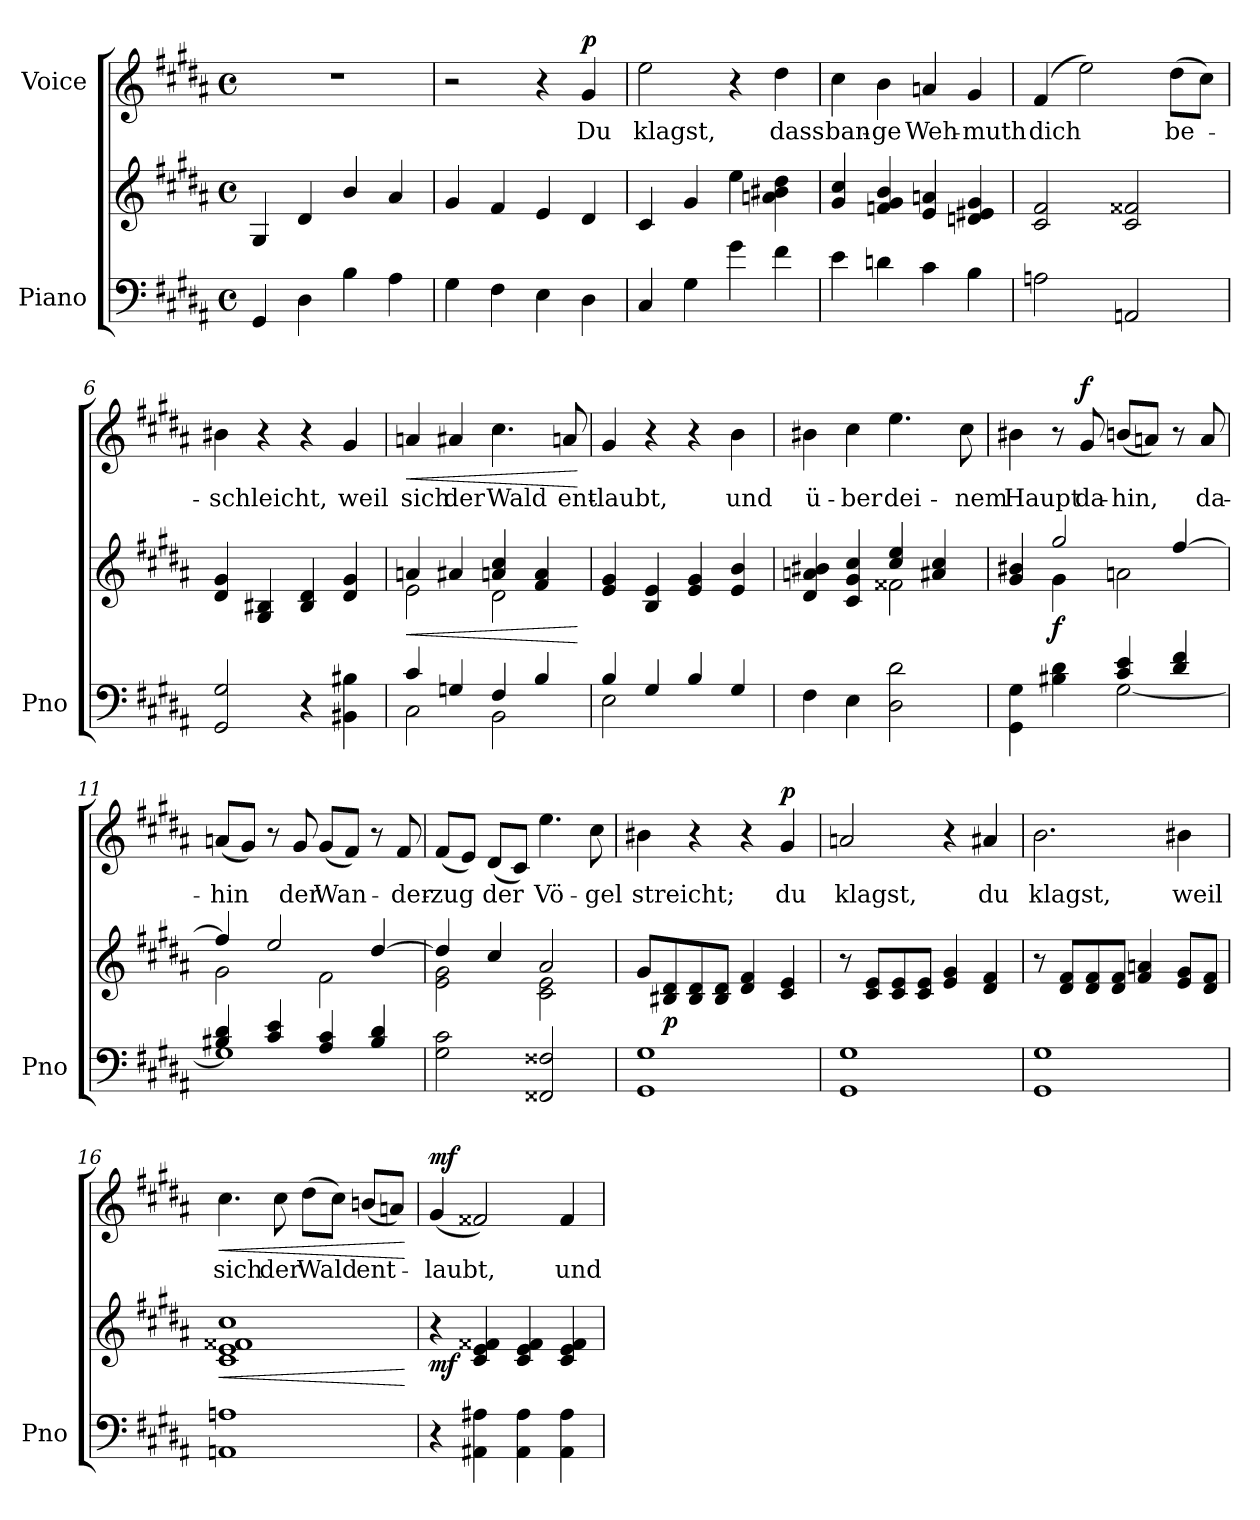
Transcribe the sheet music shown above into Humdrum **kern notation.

**kern	**kern	**dynam	**kern	**text	**dynam
*part2	*part2	*part2	*part1	*part1	*part1
*staff3	*staff2	*staff2/3	*staff1	*staff1	*staff1
*I"Piano	*	*	*I"Voice	*	*
*I'Pno	*	*	*	*	*
*clefF4	*clefG2	*	*clefG2	*	*
*k[f#c#g#d#a#]	*k[f#c#g#d#a#]	*	*k[f#c#g#d#a#]	*	*
*M4/4	*M4/4	*	*M4/4	*	*
*met(c)	*met(c)	*	*met(c)	*	*
*MM100	*MM100	*	*MM100	*	*
=1	=1	=1	=1	=1	=1
!	!	!LO:DY:b	!	!	!
!	!	!LO:DY:n=1:b	!	!	!
4GG#/	4G#/	p other-dynamics	1r	.	.
4D#\	4d#/	.	.	.	.
4B\	4b/	.	.	.	.
4A#\	4a#/	.	.	.	.
=2	=2	=2	=2	=2	=2
4G#\	4g#/	.	2r	.	.
4F#\	4f#/	.	.	.	.
4E\	4e/	.	4r	.	.
!	!	!	!	!LO:LY:b	!LO:DY:a
4D#\	4d#/	.	4g#/	Du	p
=3	=3	=3	=3	=3	=3
!	!	!	!	!LO:LY:b	!
4C#/	4c#/	.	2ee\	klagst,	.
4G#\	4g#/	.	.	.	.
4g#\	4ee\	.	4r	.	.
!	!	!	!	!LO:LY:b	!
4f#\	4an\ 4b#X\ 4dd#\	.	4dd#\	dass	.
=4	=4	=4	=4	=4	=4
!	!	!	!	!LO:LY:b	!
4e\	4g#/ 4cc#/	.	4cc#\	ban-	.
!	!	!	!	!LO:LY:b	!
4dn\	4fn/ 4g#/ 4b/	.	4b\	-ge	.
!	!	!	!	!LO:LY:b	!
4c#\	4e/ 4an/	.	4an/	Weh-	.
!	!	!	!	!LO:LY:b	!
4B\	4dn/ 4e#X/ 4g#/	.	4g#/	-muth	.
!!LO:LB:g=z
=5	=5	=5	=5	=5	=5
!	!	!	!	!LO:LY:b	!
2An\	2c#/ 2f#/	.	(>4f#/	dich	.
.	.	.	2ee\)	.	.
2AAn/	2c#/ 2f##X/	.	.	.	.
!	!	!	!	!LO:LY:b	!
.	.	.	(>8dd#\L	be-	.
.	.	.	8cc#\J)	.	.
=6	=6	=6	=6	=6	=6
!	!	!	!	!LO:LY:b	!
2GG#/ 2G#/	4d#/ 4g#/	.	4b#X\	-schleicht,	.
.	4G#/ 4B#X/	.	4r	.	.
4r	4B#/ 4d#/	.	4r	.	.
!	!	!	!	!LO:LY:b	!
4BB#X\ 4B#X\	4d#/ 4g#/	.	4g#/	weil	.
=7	=7	=7	=7	=7	=7
*^	*	*	*	*	*
!	!	!	!LO:HP:b	!	!LO:LY:b	!LO:HP:b
*	*	*^	*	*	*	*
4c#/	2C#\	4an/	2e\	<	4an/	sich	<
!	!	!	!	!	!	!LO:LY:b	!
4Gn/	.	4a#X/	.	.	4a#X/	der	.
!	!	!	!	!	!	!LO:LY:b	!
4F#/	2BB\	4an/ 4cc#/	2d#\	.	4.cc#\	Wald	.
4B/	.	4f#/ 4a/	.	.	.	.	.
!	!	!	!	!	!	!LO:LY:b	!
.	.	.	.	.	8an/	ent-	.
*v	*v	*	*	*	*	*	*
*	*v	*v	*	*	*	*
.	.	[	.	.	[
=8	=8	=8	=8	=8	=8
*^	*	*	*	*	*
!	!	!	!	!	!LO:LY:b	!
4B/	2E\	4e/ 4g#/	.	4g#/	-laubt,	.
4G#/	.	4B/ 4e/	.	4r	.	.
4B/	2ryy	4e/ 4g#/	.	4r	.	.
!	!	!	!	!	!LO:LY:b	!
4G#/	.	4e/ 4b/	.	4b\	und	.
*v	*v	*	*	*	*	*
=9	=9	=9	=9	=9	=9
*	*^	*	*	*	*
!	!	!	!	!	!LO:LY:b	!
4F#\	4d#/ 4an/ 4b#X/	2ryy	.	4b#X\	ü-	.
!	!	!	!	!	!LO:LY:b	!
4E\	4c#/ 4g#/ 4cc#/	.	.	4cc#\	-ber	.
!	!	!	!	!	!LO:LY:b	!
2D#\ 2d#\	4cc#/ 4ee/	2f##X\	.	4.ee\	dei-	.
.	4a#X/ 4cc#/	.	.	.	.	.
!	!	!	!	!	!LO:LY:b	!
.	.	.	.	8cc#\	-nem	.
!!LO:LB:g=z
=10	=10	=10	=10	=10	=10	=10
*^	*	*	*	*	*	*
!	!	!	!	!	!	!LO:LY:b	!
2rFyy	4GG#\ 4G#\	4g#/ 4b#X/	4rgyy	.	4b#X\	Haupt	.
!	!	!	!	!LO:DY:b	!	!	!
.	4B#X\ 4d#\	2gg#/	4g#\	f	8r	.	.
!	!	!	!	!	!	!LO:LY:b	!LO:DY:a
.	.	.	.	.	8g#/	da-	f
!	!	!	!	!	!	!LO:LY:b	!
4c#/ 4e/	[2G#\	.	2an\	.	(<8bn/L	-hin,	.
.	.	.	.	.	8an/J)	.	.
4d#/ 4f#/	.	[4ff#/	.	.	8r	.	.
!	!	!	!	!	!	!LO:LY:b	!
.	.	.	.	.	8a/	da-	.
=11	=11	=11	=11	=11	=11	=11	=11
!	!	!	!	!	!	!LO:LY:b	!
4B#X/ 4d#/	1G#]	4ff#/]	2g#\	.	(<8an/L	-hin	.
.	.	.	.	.	8g#/J)	.	.
4c#/ 4e/	.	2ee/	.	.	8r	.	.
!	!	!	!	!	!	!LO:LY:b	!
.	.	.	.	.	8g#/	der	.
!	!	!	!	!	!	!LO:LY:b	!
4A#/ 4c#/	.	.	2f#\	.	(<8g#/L	Wan-	.
.	.	.	.	.	8f#/J)	.	.
4B#/ 4d#/	.	[4dd#/	.	.	8r	.	.
!	!	!	!	!	!	!LO:LY:b	!
.	.	.	.	.	8f#/	-der-	.
*v	*v	*	*	*	*	*	*
=12	=12	=12	=12	=12	=12	=12
!	!	!	!	!	!LO:LY:b	!
2G#\ 2c#\	4dd#/]	2e\ 2g#\	.	(<8f#/L	-zug	.
.	.	.	.	8e/J)	.	.
!	!	!	!	!	!LO:LY:b	!
.	4cc#/	.	.	(<8d#/L	der	.
.	.	.	.	8c#/J)	.	.
!	!	!	!	!	!LO:LY:b	!
2FF##X/ 2F##X/	2a#/	2c#\ 2e\	.	4.ee\	Vö-	.
!	!	!	!	!	!LO:LY:b	!
.	.	.	.	8cc#\	-gel	.
*	*v	*v	*	*	*	*
=13	=13	=13	=13	=13	=13
!	!	!	!	!LO:LY:b	!
1GG# 1G#	8g#/L	.	4b#X\	streicht;	.
!	!	!LO:DY:b	!	!	!
.	8B#X/ 8d#/	p	.	.	.
.	8B#/ 8d#/	.	4r	.	.
.	8B#/ 8d#/J	.	.	.	.
.	4d#/ 4f#/	.	4r	.	.
!	!	!	!	!LO:LY:b	!LO:DY:a
.	4c#/ 4e/	.	4g#/	du	p
!!LO:PB:g=z
=14	=14	=14	=14	=14	=14
!	!	!	!	!LO:LY:b	!
1GG# 1G#	8r	.	2an/	klagst,	.
.	8c#/ 8e/L	.	.	.	.
.	8c#/ 8e/	.	.	.	.
.	8c#/ 8e/J	.	.	.	.
.	4e/ 4g#/	.	4r	.	.
!	!	!	!	!LO:LY:b	!
.	4d#/ 4f#/	.	4a#X/	du	.
=15	=15	=15	=15	=15	=15
!	!	!	!	!LO:LY:b	!
1GG# 1G#	8r	.	2.b\	klagst,	.
.	8d#/ 8f#/L	.	.	.	.
.	8d#/ 8f#/	.	.	.	.
.	8d#/ 8f#/J	.	.	.	.
.	4f#/ 4an/	.	.	.	.
!	!	!	!	!LO:LY:b	!
.	8e/ 8g#/L	.	4b#X\	weil	.
.	8d#/ 8f#/J	.	.	.	.
=16	=16	=16	=16	=16	=16
!	!	!LO:HP:b	!	!LO:LY:b	!LO:HP:b
1AAn 1An	1c# 1e 1f##X 1cc#	<	4.cc#\	sich	<
!	!	!	!	!LO:LY:b	!
.	.	.	8cc#\	der	.
!	!	!	!	!LO:LY:b	!
.	.	.	(>8dd#\L	Wald	.
.	.	.	8cc#\J)	.	.
!	!	!	!	!LO:LY:b	!
.	.	.	(<8bn/L	ent-	.
.	.	.	8an/J)	.	.
.	.	[	.	.	[
=17	=17	=17	=17	=17	=17
!	!	!LO:DY:b	!	!LO:LY:b	!LO:DY:a
4r	4r	mf	(<4g#/	-laubt,	mf
4AA#X\ 4A#X\	4c#/ 4e/ 4f##X/	.	2f##X/)	.	.
4AA#\ 4A#\	4c#/ 4e/ 4f##/	.	.	.	.
!	!	!	!	!LO:LY:b	!
4AA#\ 4A#\	4c#/ 4e/ 4f##/	.	4f##/	und	.
=	=	=	=	=	=
*-	*-	*-	*-	*-	*-
